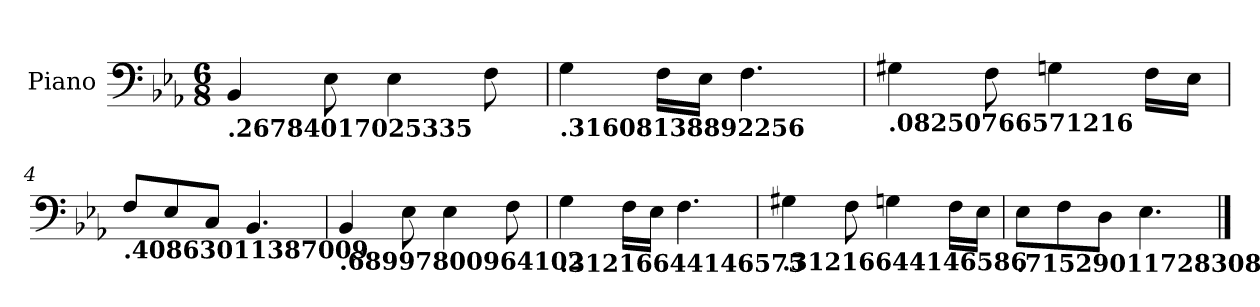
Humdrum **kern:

**kern
*part1
*staff1
*I"Piano
*I'Pno.
*clefF4
*k[b-e-a-]
*M6/8
*MM85
=1
!LO:TX:b:B:t=.26784017025335
4BB-/
8E-\
4E-\
8F\
=2
*MM73
!LO:TX:b:B:t=.31608138892256
4G\
16F\LL
16E-\JJ
4.F\
=3
*MM79
!LO:TX:b:B:t=.08250766571216
4G#X\
8F\
4Gn\
16F\LL
16E-\JJ
=4
*MM67
!LO:TX:b:B:t=.40863011387009
8F/L
8E-/
8C/J
4.BB-/
!!LO:LB:g=z
=5
*MM77
!LO:TX:b:B:t=.68997800964102
4BB-/
8E-\
4E-\
8F\
=6
*MM68
!LO:TX:b:B:t=.31216644146575
4G\
16F\LL
16E-\JJ
4.F\
=7
*MM69
!LO:TX:b:B:t=.31216644146586
4G#X\
8F\
4Gn\
16F\LL
16E-\JJ
=8
*MM63
!LO:TX:b:B:t=.71529011728308
8E-\L
8F\
8D\J
4.E-\
==
*-
